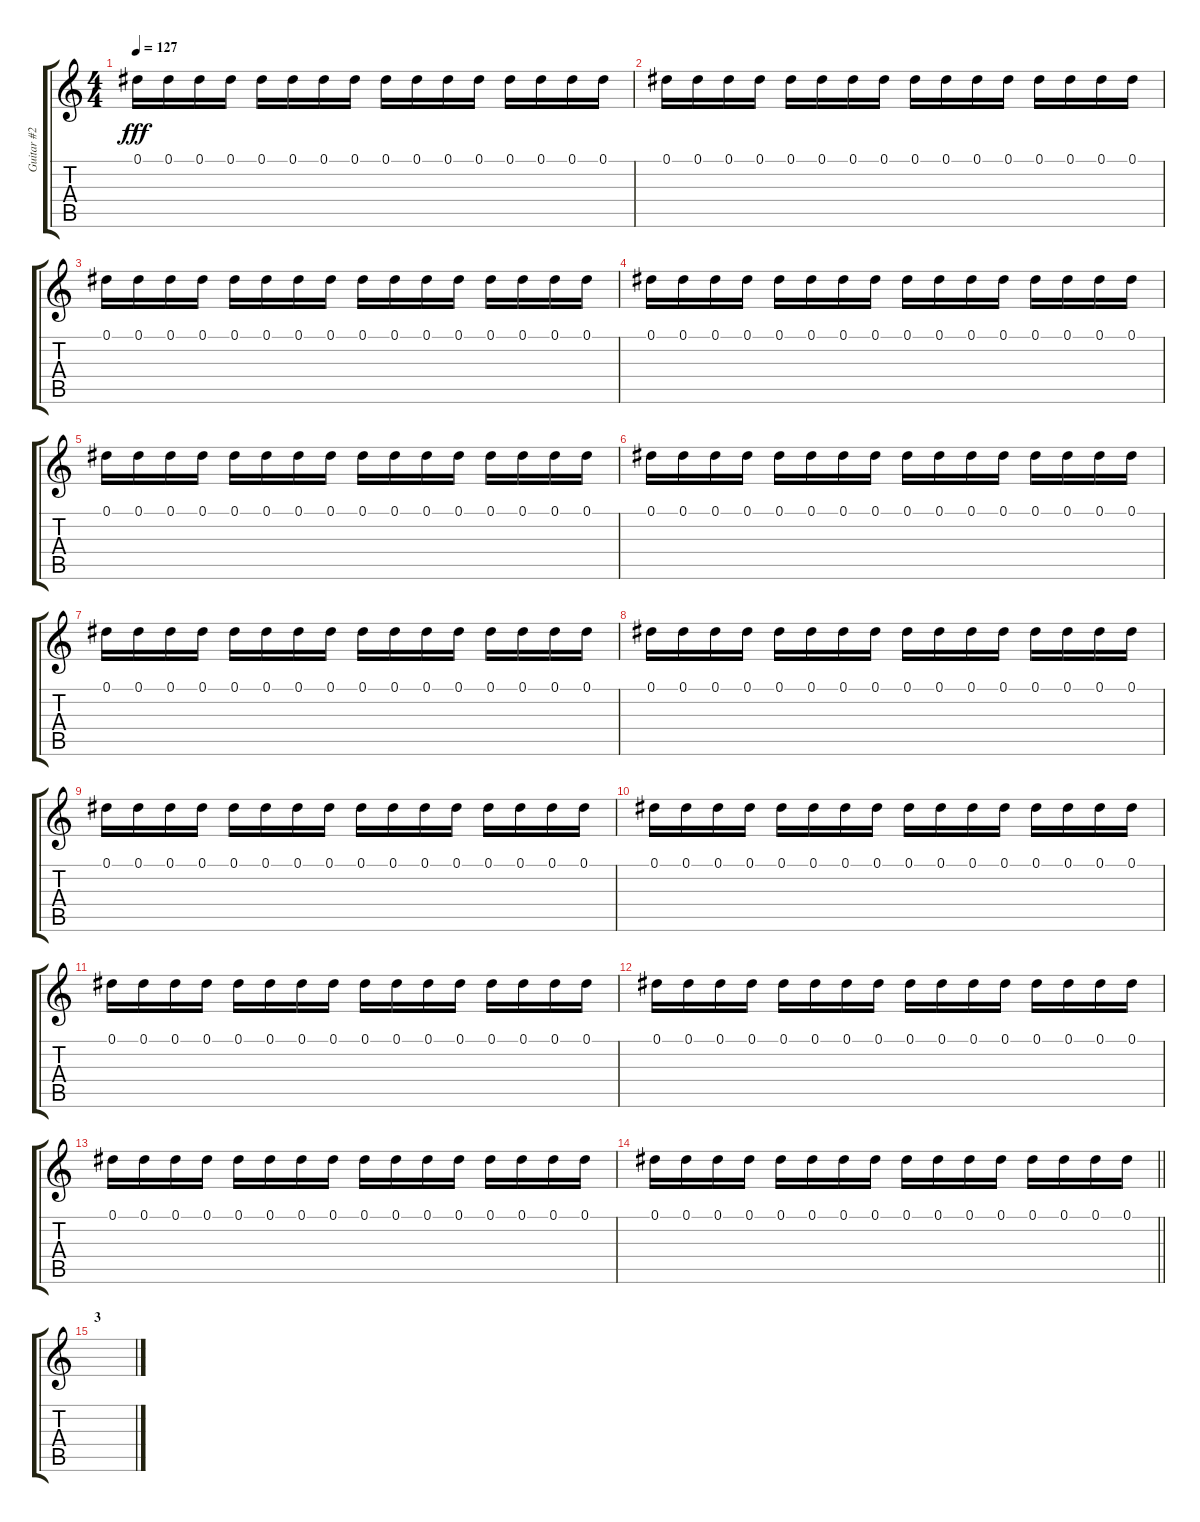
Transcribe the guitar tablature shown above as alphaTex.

\track ("Guitar #2" "Guitar #2") {instrument electricguitarclean}
\staff {score tabs}
\tuning (Eb4 Bb3 Gb3 Db3 Ab2 Db2) {hide}
\ts (4 4)
\tempo 127
\clef g2
\ks c
0.1.16{dy fff} 0.1.16 0.1.16 0.1.16 0.1.16 0.1.16 0.1.16 0.1.16 0.1.16 0.1.16 0.1.16 0.1.16 0.1.16 0.1.16 0.1.16 0.1.16 |
0.1.16 0.1.16 0.1.16 0.1.16 0.1.16 0.1.16 0.1.16 0.1.16 0.1.16 0.1.16 0.1.16 0.1.16 0.1.16 0.1.16 0.1.16 0.1.16 |
0.1.16 0.1.16 0.1.16 0.1.16 0.1.16 0.1.16 0.1.16 0.1.16 0.1.16 0.1.16 0.1.16 0.1.16 0.1.16 0.1.16 0.1.16 0.1.16 |
0.1.16 0.1.16 0.1.16 0.1.16 0.1.16 0.1.16 0.1.16 0.1.16 0.1.16 0.1.16 0.1.16 0.1.16 0.1.16 0.1.16 0.1.16 0.1.16 |
0.1.16 0.1.16 0.1.16 0.1.16 0.1.16 0.1.16 0.1.16 0.1.16 0.1.16 0.1.16 0.1.16 0.1.16 0.1.16 0.1.16 0.1.16 0.1.16 |
0.1.16 0.1.16 0.1.16 0.1.16 0.1.16 0.1.16 0.1.16 0.1.16 0.1.16 0.1.16 0.1.16 0.1.16 0.1.16 0.1.16 0.1.16 0.1.16 |
0.1.16 0.1.16 0.1.16 0.1.16 0.1.16 0.1.16 0.1.16 0.1.16 0.1.16 0.1.16 0.1.16 0.1.16 0.1.16 0.1.16 0.1.16 0.1.16 |
0.1.16 0.1.16 0.1.16 0.1.16 0.1.16 0.1.16 0.1.16 0.1.16 0.1.16 0.1.16 0.1.16 0.1.16 0.1.16 0.1.16 0.1.16 0.1.16 |
0.1.16 0.1.16 0.1.16 0.1.16 0.1.16 0.1.16 0.1.16 0.1.16 0.1.16 0.1.16 0.1.16 0.1.16 0.1.16 0.1.16 0.1.16 0.1.16 |
0.1.16 0.1.16 0.1.16 0.1.16 0.1.16 0.1.16 0.1.16 0.1.16 0.1.16 0.1.16 0.1.16 0.1.16 0.1.16 0.1.16 0.1.16 0.1.16 |
0.1.16 0.1.16 0.1.16 0.1.16 0.1.16 0.1.16 0.1.16 0.1.16 0.1.16 0.1.16 0.1.16 0.1.16 0.1.16 0.1.16 0.1.16 0.1.16 |
0.1.16 0.1.16 0.1.16 0.1.16 0.1.16 0.1.16 0.1.16 0.1.16 0.1.16 0.1.16 0.1.16 0.1.16 0.1.16 0.1.16 0.1.16 0.1.16 |
0.1.16 0.1.16 0.1.16 0.1.16 0.1.16 0.1.16 0.1.16 0.1.16 0.1.16 0.1.16 0.1.16 0.1.16 0.1.16 0.1.16 0.1.16 0.1.16 |
\barLineRight lightlight
0.1.16 0.1.16 0.1.16 0.1.16 0.1.16 0.1.16 0.1.16 0.1.16 0.1.16 0.1.16 0.1.16 0.1.16 0.1.16 0.1.16 0.1.16 0.1.16 |
\section ("" "3")
